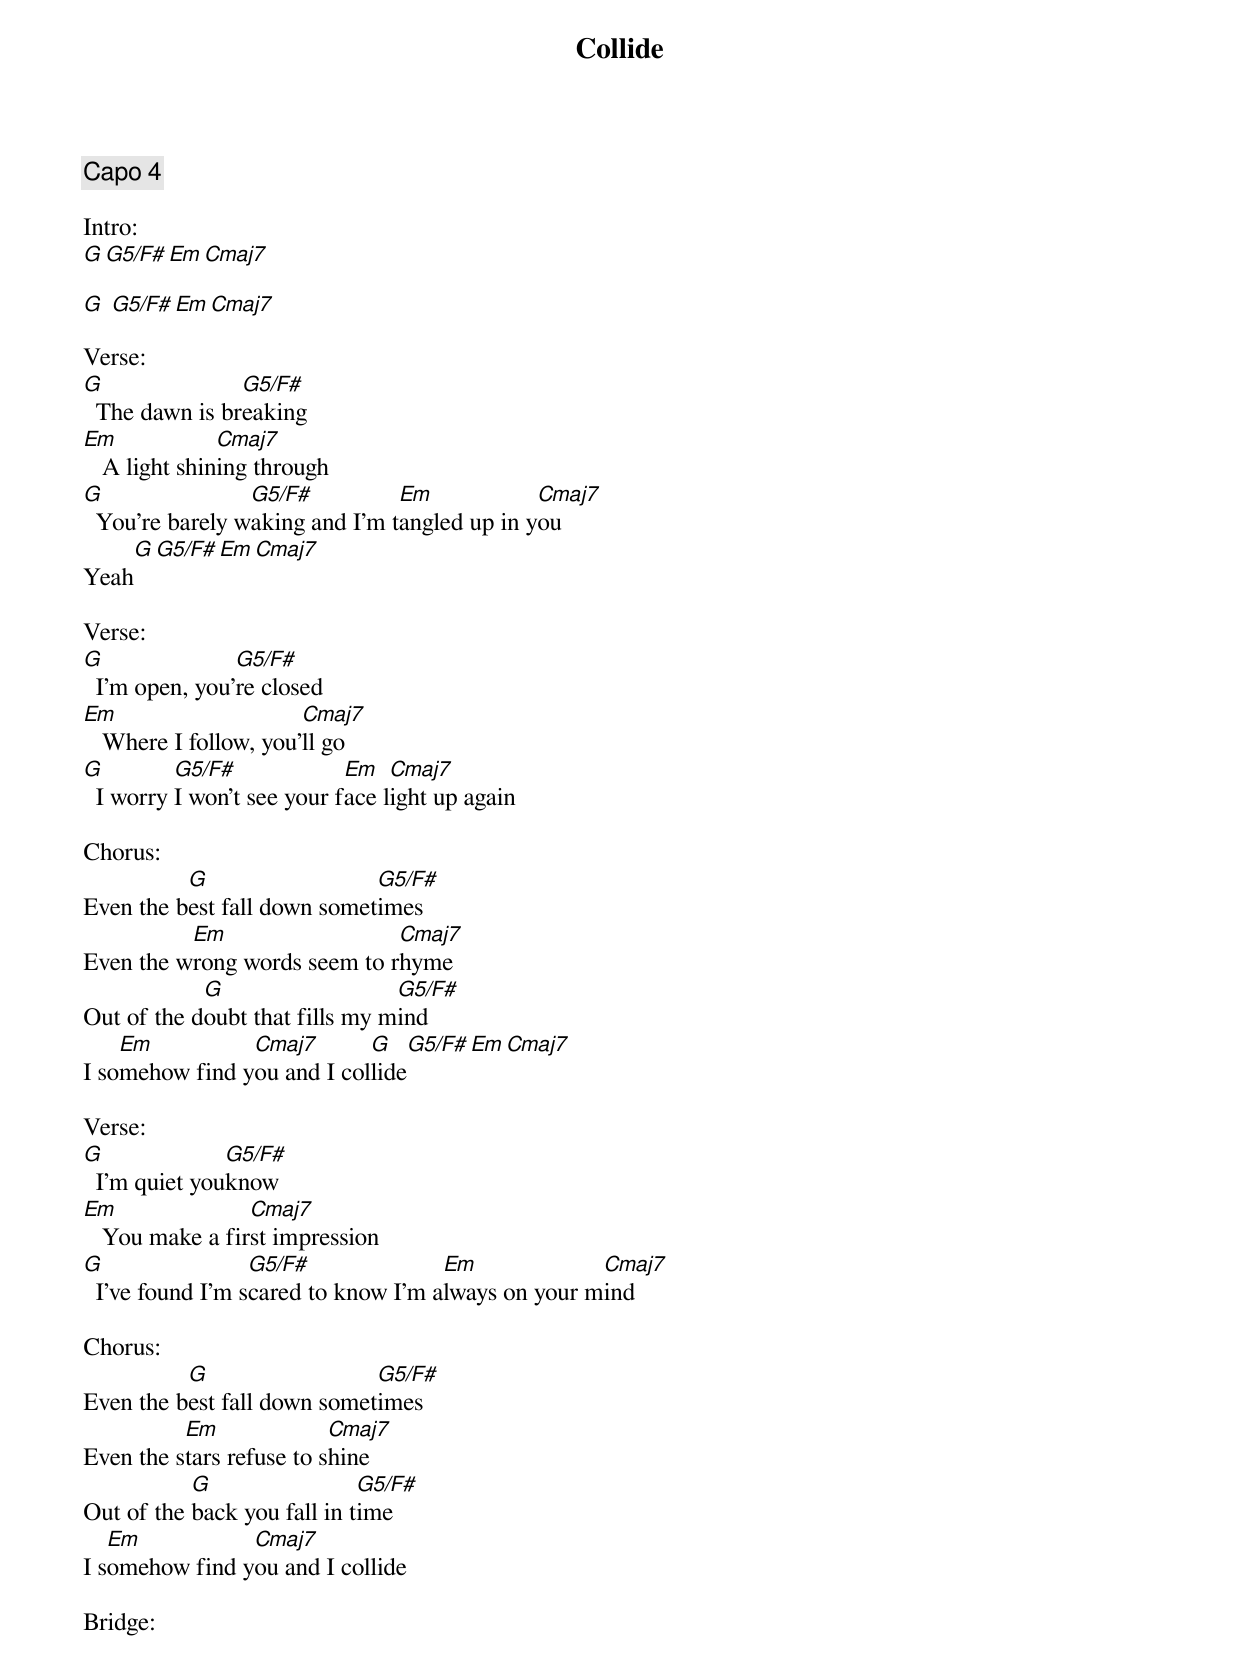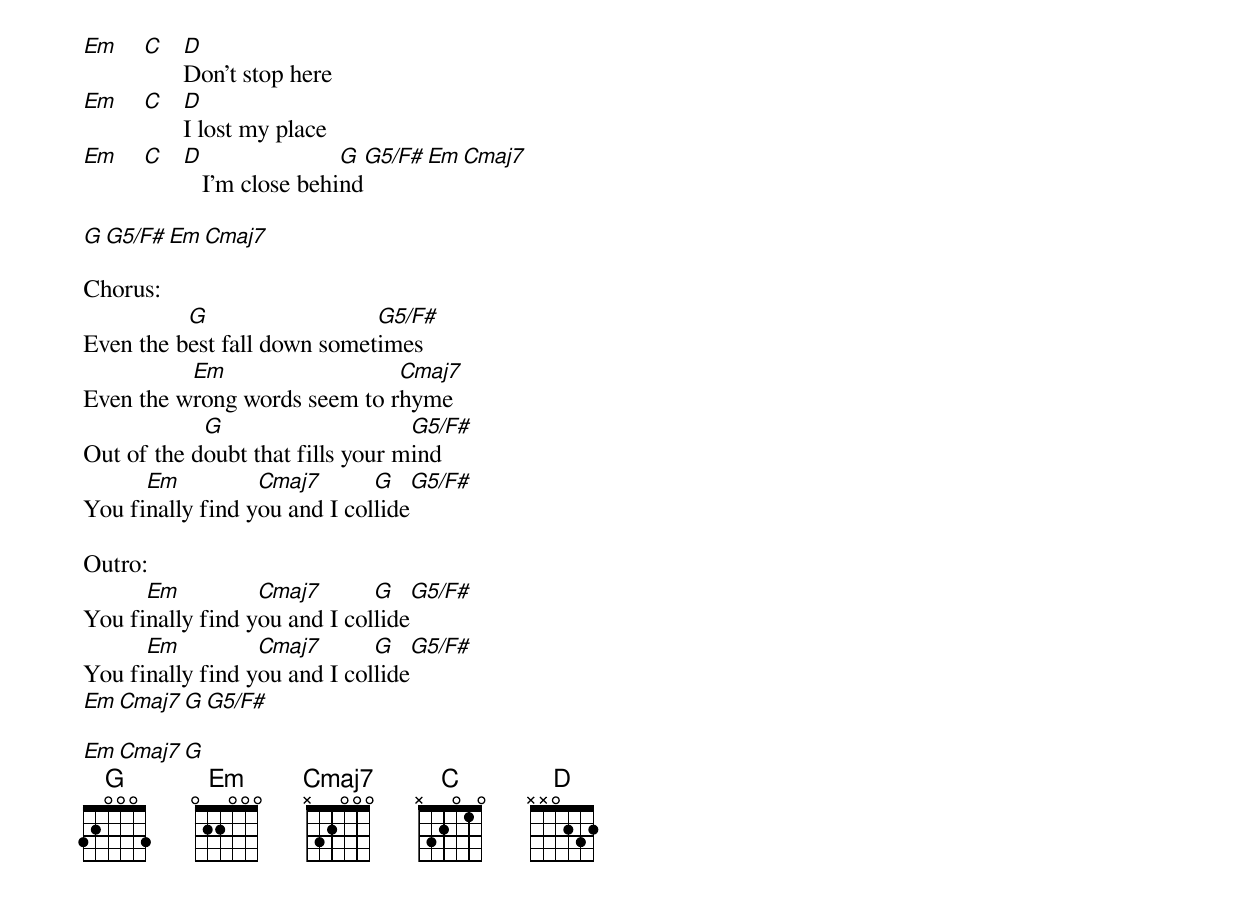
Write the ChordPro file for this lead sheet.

{title:Collide}
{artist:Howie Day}
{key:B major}
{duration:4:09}
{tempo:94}
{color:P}

{comment: Capo 4}

Intro:
[G][G5/F#][Em][Cmaj7]

[G] [G5/F#][Em][Cmaj7]

Verse:
[G]  The dawn is br[G5/F#]eaking
[Em]   A light shin[Cmaj7]ing through
[G]  You're barely w[G5/F#]aking and I'm t[Em]angled up in y[Cmaj7]ou
Yeah[G][G5/F#][Em][Cmaj7]

Verse:
[G]  I'm open, you'[G5/F#]re closed
[Em]   Where I follow, you'[Cmaj7]ll go
[G]  I worry [G5/F#]I won't see your f[Em]ace l[Cmaj7]ight up again

Chorus:
Even the b[G]est fall down somet[G5/F#]imes
Even the w[Em]rong words seem to r[Cmaj7]hyme
Out of the d[G]oubt that fills my m[G5/F#]ind
I so[Em]mehow find y[Cmaj7]ou and I col[G]lide[G5/F#][Em][Cmaj7]

Verse:
[G]  I'm quiet you[G5/F#]know
[Em]   You make a fir[Cmaj7]st impression
[G]  I've found I'm s[G5/F#]cared to know I'm a[Em]lways on your m[Cmaj7]ind

Chorus:
Even the b[G]est fall down somet[G5/F#]imes
Even the s[Em]tars refuse to s[Cmaj7]hine
Out of the [G]back you fall in t[G5/F#]ime
I s[Em]omehow find y[Cmaj7]ou and I collide

Bridge:
[Em]    [C]   [D]Don't stop here
[Em]    [C]   [D]I lost my place
[Em]    [C]   [D]   I'm close behi[G]nd[G5/F#][Em][Cmaj7]

[G][G5/F#][Em][Cmaj7]

Chorus:
Even the b[G]est fall down somet[G5/F#]imes
Even the w[Em]rong words seem to r[Cmaj7]hyme
Out of the d[G]oubt that fills your m[G5/F#]ind
You fi[Em]nally find y[Cmaj7]ou and I col[G]lide[G5/F#]

Outro:
You fi[Em]nally find y[Cmaj7]ou and I col[G]lide[G5/F#]
You fi[Em]nally find y[Cmaj7]ou and I col[G]lide[G5/F#]
[Em][Cmaj7][G][G5/F#]

[Em][Cmaj7][G]
